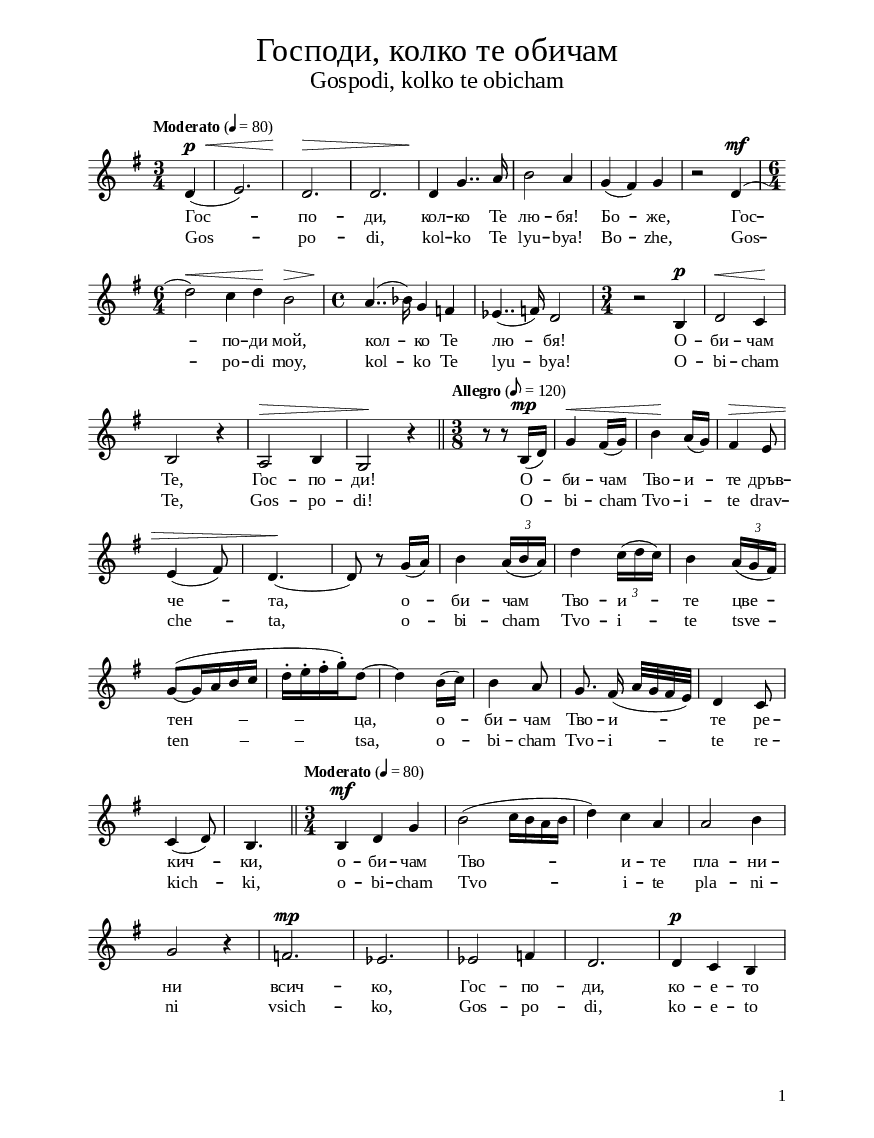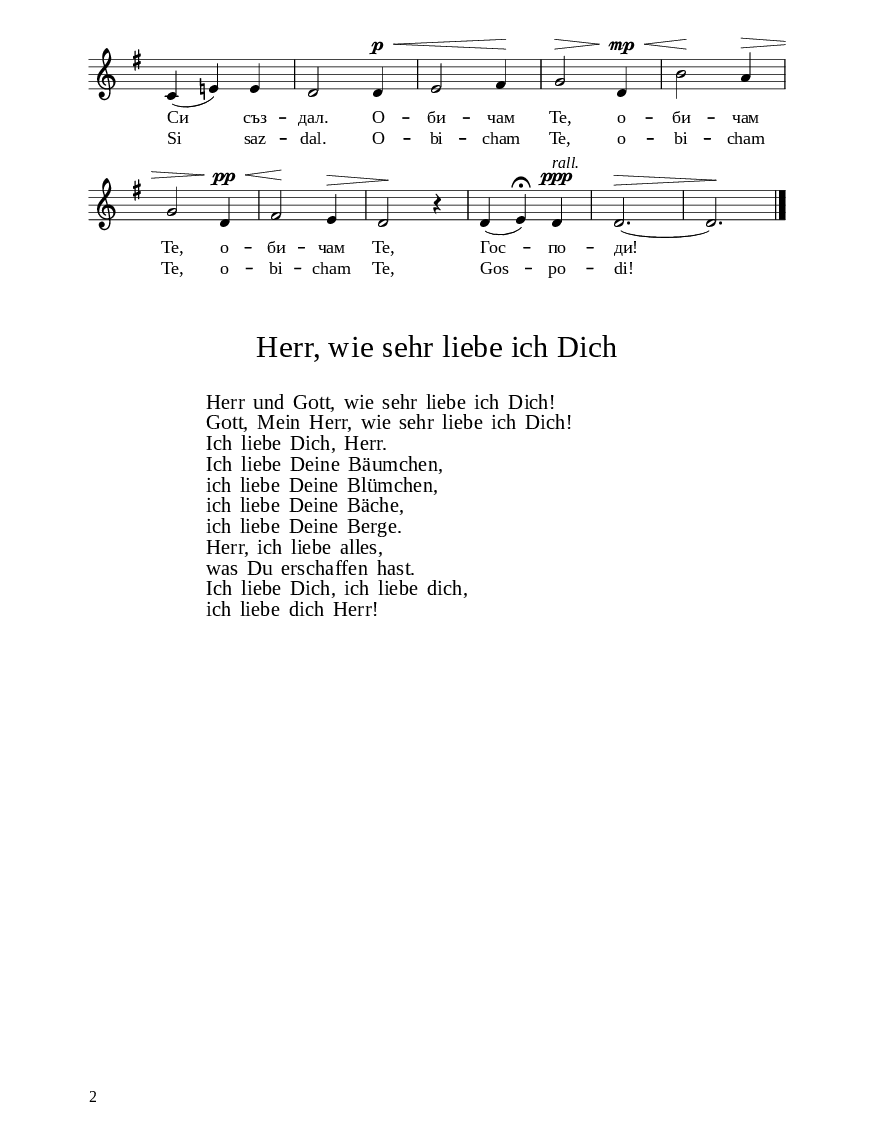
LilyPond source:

\version "2.24.0"

% include paper part and global functions
\include "include/globals.ily"

\bookpart {
  \include "include/bookpart-paper.ily"
  \score {
    \include "include/score-layout.ily"

    \new Voice \absolute {
      \clef treble
      \key g \major
      \time 3/4
      \tempoFunc "Moderato" 4 "80"
      \autoBeamOff

      \partial 4
      d'4^\p^\< ( | % 2
      e'2. ) | % 3
      d'2. ^\! ^\> | % 4
      d'2. | % 5
      d'4 ^\! g'4.. a'16 | % 6
      b'2 a'4 | % 7
      g'4 ( fis'4 ) g'4 | % 8
      r2 d'4 ( ^\mf \break | % 9
      \time 6/4  | % 9
      d''2 ) ^\<  c''4  d''4 ^\!  b'2
      ^\> |
      \time 4/4  |
      a'4.. ( ^\!  bes'16 ) g'4 f'4 | % 11
      es'4.. ( f'16 ) d'2 | % 12
      \time 3/4  | % 12
      r2 b4 ^\p | % 13
      d'2 ^\< c'4 ^\! \break | % 14
      b2 r4 | % 15
      \once \override Hairpin.to-barline = ##f
      a2 ^\> b4 | % 16
      g2 ^\! r4 \bar "||"
      \time 3/8 \tempoFunc "Allegro" 8 "120" | % 17
      r8 r8 b16 ( [ ^\mp d'16 ) ] | % 18
      \once \override Hairpin.to-barline = ##f
      g'4 ^\< fis'16 ( [ g'16 ) ] | % 19
      b'4 ^\! a'16 ( [ g'16 ) ] |
      \once \override Hairpin.to-barline = ##f
      fis'4 ^\> e'8 \break | % 21
      e'4 ( fis'8 ) | % 22
      d'4. ~ ^\! | % 23
      d'8 r8 g'16 ( [ a'16 ) ] | % 24
      b'4 \once \omit TupletBracket
      \times 2/3  {
        a'16 ( [ b'16 a'16 ) ]
      }
      | % 25
      d''4 \once \omit TupletBracket
      \times 2/3  {
        c''16 ( [  d''16  c''16 ) ]
      }
      | % 26
      b'4 \once \omit TupletBracket
      \times 2/3  {
        a'16 ( [ g'16 fis'16 ) ]
      }
      \break | % 27
      g'8 ( ~ [ g'16 a'16 b'16 c''16
      ] | % 28
      d''16 -. [  e''16 -.  fis''16 -.
      g''16 -. ) d''8 ~ ] | % 29
      d''4  b'16 ( [  c''16 ) ] |
      b'4 a'8 | % 31
      g'8.  fis'16 ( a'32 [ g'32
      fis'32 e'32 ) ] | % 32
      d'4 c'8 \break | % 33
      c'4 ( d'8 ) | % 34
      b4. \bar "||"
      \time 3/4  | % 35
      \tempoFunc "Moderato" 4 "80"
      b4 ^\mf 
      d'4 g'4 | % 36
      b'2 (  c''16 [  b'16  a'16
      b'16 ] | % 37
      d''4 )  c''4 a'4 | % 38
      a'2  b'4 \break | % 39

      g'2 r4 |
      f'2. ^\mp | % 41
      es'2. | % 42
      es'2 f'4 | % 43
      d'2. | % 44
      d'4 ^\p c'4 b4 \pageBreak | % 45
      c'4 ( e'!4 ) e'4 | % 46
      d'2 d'4 ^\p ^\< | % 47
      e'2 fis'4 ^\! | % 48
      \override Hairpin.to-barline = ##f
      g'2 ^\> d'4 ^\mp ^\!
      
      ^\<  | % 49
      b'2 ^\! a'4 ^\> \break |
      g'2 d'4 ^\! ^\pp  ^\< | % 51
      fis'2  ^\! e'4 ^\> | % 52
      d'2 ^\! r4 | % 53
      d'4 ( e'4 ) ^\fermata d'4
      ^\markup{
        \italic
        {rall.}
      }
      ^\ppp | % 54
      d'2. ~ ^\> | % 55
      d'2. ^\! \bar "|."
    }

    \addlyrics {
      Гос -- по --
      ди, кол -- ко Те лю -- бя! Бо -- же, Гос -- по
      -- ди мой, кол -- ко Те лю -- бя! О -- би -- чам
      Те, Гос -- по -- ди! О -- би -- чам Тво -- и --
      те дръв -- че -- та, о -- би -- чам Тво -- и --
      те цве -- "тен           –           –            ца," о -- би
      -- чам Тво -- и -- те ре -- кич -- ки, о -- би --
      чам Тво -- и -- те  пла -- ни -- ни всич -- ко,
      Гос -- по -- ди, ко -- е -- то Си съз -- дал. О
      -- би -- чам Те, о -- би -- чам Те, о -- би --
      чам Те, Гос -- по -- ди!}
      \addlyrics {
        Gos -- po --
        di, kol -- ko Te lyu -- bya! Bo -- zhe, Gos -- po
        -- di moy, kol -- ko Te lyu -- bya! O -- bi -- cham
        Te, Gos -- po -- di! O -- bi -- cham Tvo -- i --
        te drav -- che -- ta, o -- bi -- cham Tvo -- i --
        te tsve -- "ten            –           –            tsa," o -- bi
        -- cham Tvo -- i -- te re -- kich -- ki, o -- bi --
        cham Tvo -- i -- te  pla -- ni -- ni vsich -- ko,
        Gos -- po -- di, ko -- e -- to Si saz -- dal. O
        -- bi -- cham Te, o -- bi -- cham Te, o -- bi --
        cham Te, Gos -- po -- di!}

        \header {
          title = \titleFunc "Господи, колко те обичам" "Gospodi, kolko te obicham"
        }

        \midi{}

      } % score

      \markup \empty-one

      % include foreign translation(s) of the song
      \version "2.20.0"

\markup \fill-line { \fontsize #6 "Herr, wie sehr liebe ich Dich" }
\markup \null
\markup \null
\markup \fontsize #+2.5 {
  \hspace #10
  \override #'(baseline-skip . 2)

  \column {
    \line { " " }

\line { " "Herr und Gott, wie sehr liebe ich Dich!}

\line { " "Gott, Mein Herr, wie sehr liebe ich Dich!}

\line { " "Ich liebe Dich, Herr.}

\line { " "Ich liebe Deine Bäumchen, }

\line { " "ich liebe Deine Blümchen,}

\line { " "ich liebe Deine Bäche,}

\line { " "ich liebe Deine Berge.}

\line { " "Herr, ich liebe alles,}

\line { " "was Du erschaffen hast.}

\line { " "Ich liebe Dich, ich liebe dich,}

\line { " "ich liebe dich Herr!}

  }
}

    } % bookpart

    % Più mosso
    %
